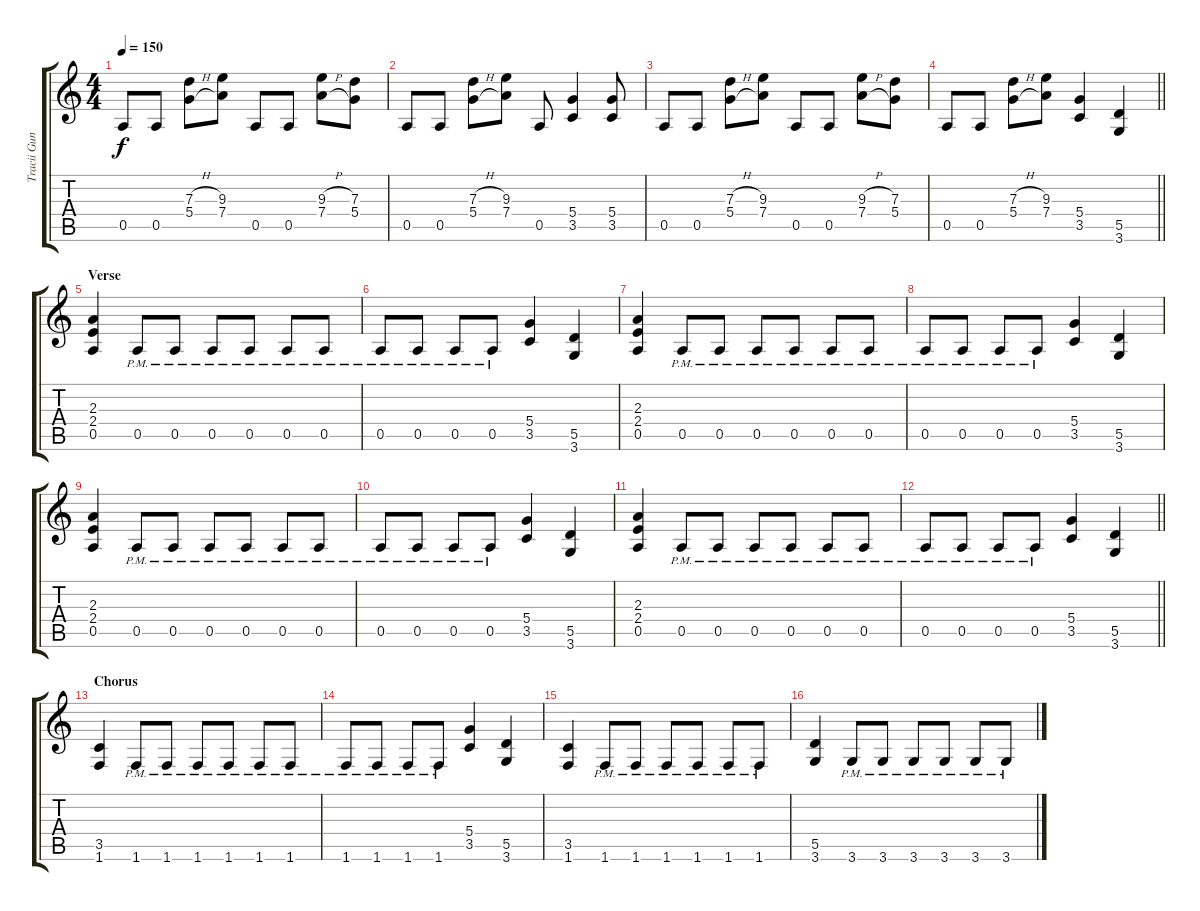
\track ("Tracii Guns - Rhytm" "Tracii Gun") {instrument distortionguitar}
\staff {score tabs}
\tuning (E4 B3 G3 D3 A2 E2) {hide}
\ts (4 4)
\section ("" "")
\tempo 150
\clef g2
\ks c
0.5.8{dy f} 0.5.8 (7.3{h} 5.4{h}).8 (9.3 7.4).8 0.5.8 0.5.8 (9.3{h} 7.4{h}).8 (7.3 5.4).8 |
0.5.8 0.5.8 (7.3{h} 5.4{h}).8 (9.3 7.4).8 0.5.8 (5.4 3.5).4 (5.4 3.5).8 |
0.5.8 0.5.8 (7.3{h} 5.4{h}).8 (9.3 7.4).8 0.5.8 0.5.8 (9.3{h} 7.4{h}).8 (7.3 5.4).8 |
\barLineRight lightlight
0.5.8 0.5.8 (7.3{h} 5.4{h}).8 (9.3 7.4).8 (5.4 3.5).4 (5.5 3.6).4 |
\section ("" "Verse")
(2.3 2.4 0.5).4 0.5{pm}.8 0.5{pm}.8 0.5{pm}.8 0.5{pm}.8 0.5{pm}.8 0.5{pm}.8 |
0.5{pm}.8 0.5{pm}.8 0.5{pm}.8 0.5{pm}.8 (5.4 3.5).4 (5.5 3.6).4 |
(2.3 2.4 0.5).4 0.5{pm}.8 0.5{pm}.8 0.5{pm}.8 0.5{pm}.8 0.5{pm}.8 0.5{pm}.8 |
0.5{pm}.8 0.5{pm}.8 0.5{pm}.8 0.5{pm}.8 (5.4 3.5).4 (5.5 3.6).4 |
(2.3 2.4 0.5).4 0.5{pm}.8 0.5{pm}.8 0.5{pm}.8 0.5{pm}.8 0.5{pm}.8 0.5{pm}.8 |
0.5{pm}.8 0.5{pm}.8 0.5{pm}.8 0.5{pm}.8 (5.4 3.5).4 (5.5 3.6).4 |
(2.3 2.4 0.5).4 0.5{pm}.8 0.5{pm}.8 0.5{pm}.8 0.5{pm}.8 0.5{pm}.8 0.5{pm}.8 |
\barLineRight lightlight
0.5{pm}.8 0.5{pm}.8 0.5{pm}.8 0.5{pm}.8 (5.4 3.5).4 (5.5 3.6).4 |
\section ("" "Chorus")
(3.5 1.6).4 1.6{pm}.8 1.6{pm}.8 1.6{pm}.8 1.6{pm}.8 1.6{pm}.8 1.6{pm}.8 |
1.6{pm}.8 1.6{pm}.8 1.6{pm}.8 1.6{pm}.8 (5.4 3.5).4 (5.5 3.6).4 |
(3.5 1.6).4 1.6{pm}.8 1.6{pm}.8 1.6{pm}.8 1.6{pm}.8 1.6{pm}.8 1.6{pm}.8 |
(5.5 3.6).4 3.6{pm}.8 3.6{pm}.8 3.6{pm}.8 3.6{pm}.8 3.6{pm}.8 3.6{pm}.8
